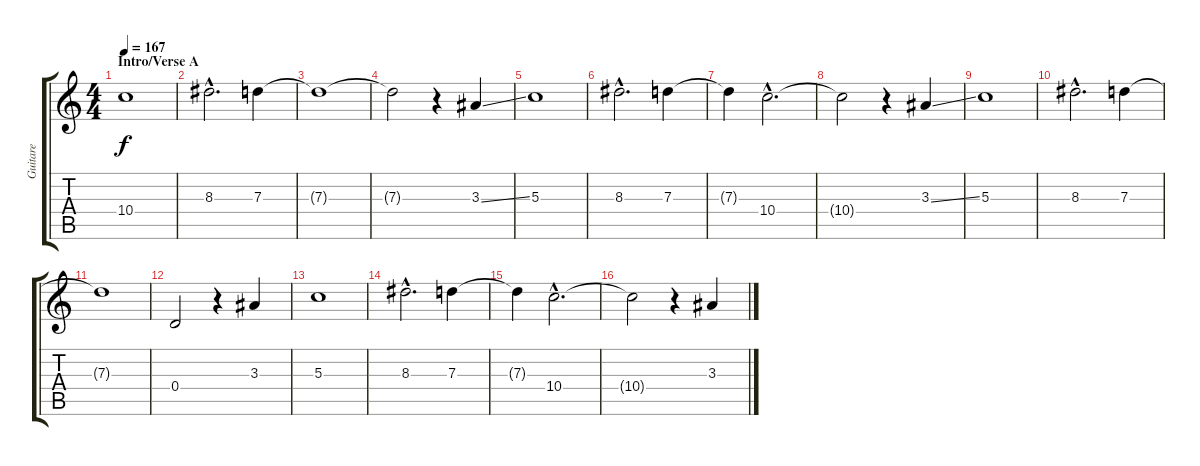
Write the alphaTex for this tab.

\track ("Guitare" "Guitare") {instrument electricguitarjazz}
\staff {score tabs}
\tuning (E4 B3 G3 D3 A2 E2) {hide}
\ts (4 4)
\section ("" "Intro/Verse A")
\tempo 167
\clef g2
\ks c
10.4.1{dy f instrument electricguitarjazz} |
8.3{hac}.2{d} 7.3.4 |
7.3{t}.1 |
7.3{t}.2 r.4 3.3{ss}.4 |
5.3.1 |
8.3{hac}.2{d} 7.3.4 |
7.3{t}.4 10.4{hac}.2{d} |
10.4{t}.2 r.4 3.3{ss}.4 |
5.3.1 |
8.3{hac}.2{d} 7.3.4 |
7.3{t}.1 |
0.4.2 r.4 3.3.4 |
5.3.1 |
8.3{hac}.2{d} 7.3.4 |
7.3{t}.4 10.4{hac}.2{d} |
10.4{t}.2 r.4 3.3{ss}.4
